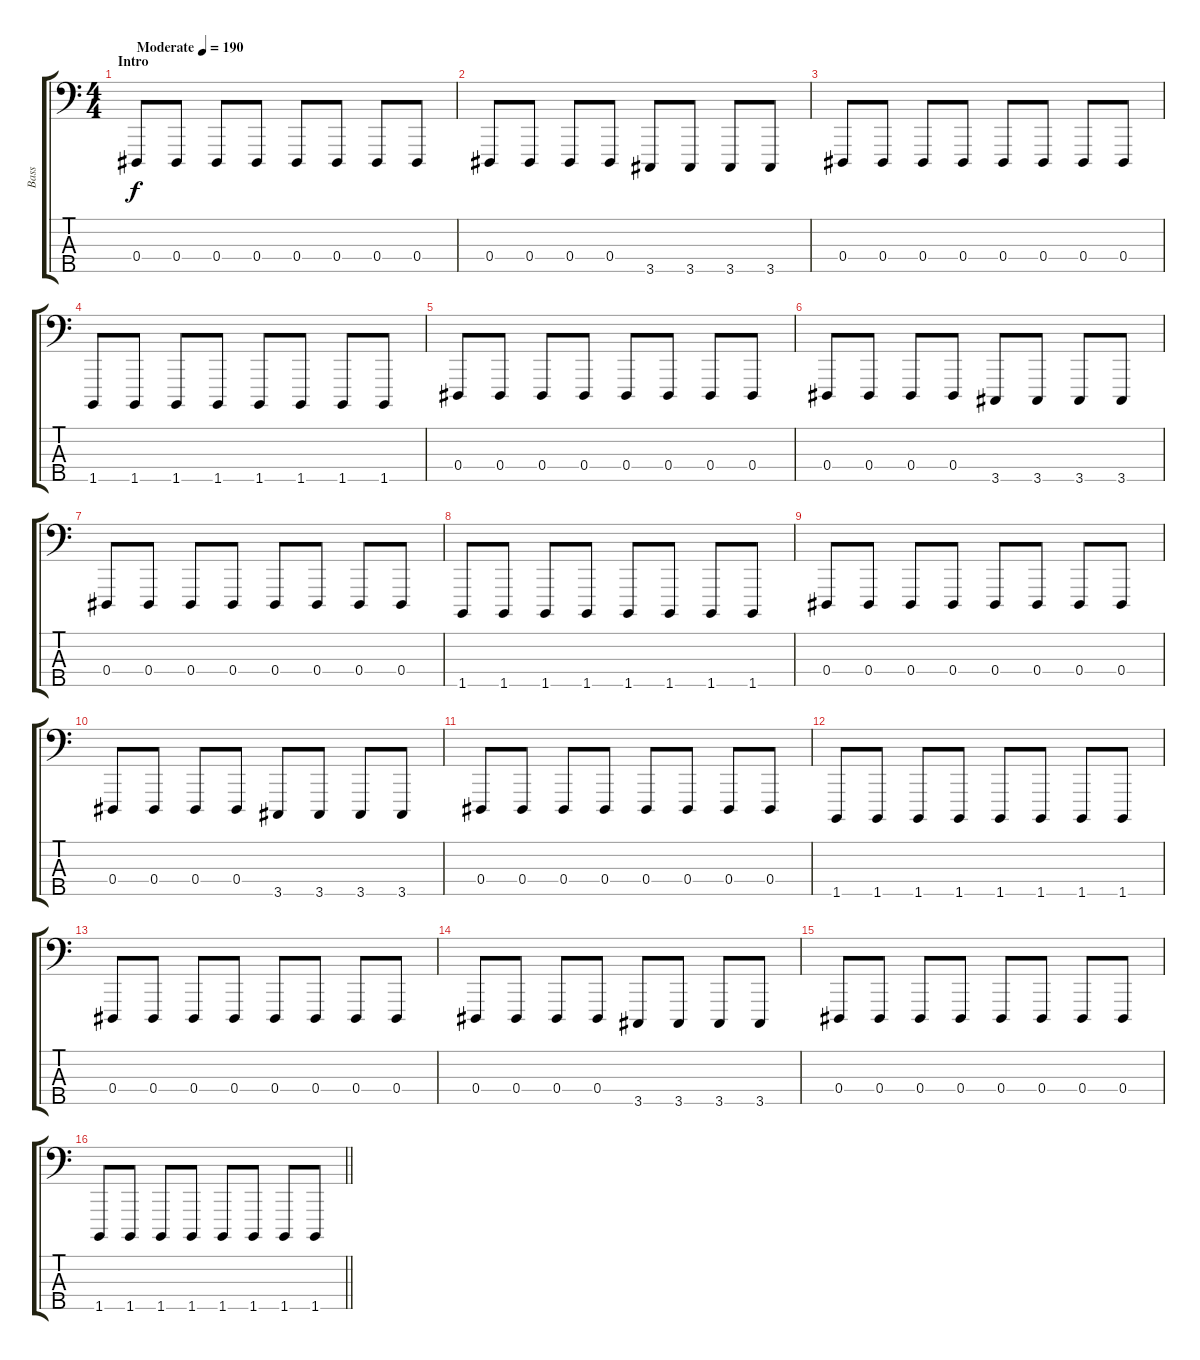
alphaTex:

\track ("Bass" "Bass") {instrument lead8bassandlead}
\staff {score tabs}
\tuning (Gb2 Db2 Ab1 Eb1 Bb0) {hide}
\ts (4 4)
\section ("" "Intro")
\tempo (190 "Moderate")
\clef f4
\ks c
0.4.8{dy f instrument lead8bassandlead} 0.4.8 0.4.8 0.4.8 0.4.8 0.4.8 0.4.8 0.4.8 |
0.4.8 0.4.8 0.4.8 0.4.8 3.5.8 3.5.8 3.5.8 3.5.8 |
0.4.8 0.4.8 0.4.8 0.4.8 0.4.8 0.4.8 0.4.8 0.4.8 |
1.5.8 1.5.8 1.5.8 1.5.8 1.5.8 1.5.8 1.5.8 1.5.8 |
0.4.8 0.4.8 0.4.8 0.4.8 0.4.8 0.4.8 0.4.8 0.4.8 |
0.4.8 0.4.8 0.4.8 0.4.8 3.5.8 3.5.8 3.5.8 3.5.8 |
0.4.8 0.4.8 0.4.8 0.4.8 0.4.8 0.4.8 0.4.8 0.4.8 |
1.5.8 1.5.8 1.5.8 1.5.8 1.5.8 1.5.8 1.5.8 1.5.8 |
0.4.8 0.4.8 0.4.8 0.4.8 0.4.8 0.4.8 0.4.8 0.4.8 |
0.4.8 0.4.8 0.4.8 0.4.8 3.5.8 3.5.8 3.5.8 3.5.8 |
0.4.8 0.4.8 0.4.8 0.4.8 0.4.8 0.4.8 0.4.8 0.4.8 |
1.5.8 1.5.8 1.5.8 1.5.8 1.5.8 1.5.8 1.5.8 1.5.8 |
0.4.8 0.4.8 0.4.8 0.4.8 0.4.8 0.4.8 0.4.8 0.4.8 |
0.4.8 0.4.8 0.4.8 0.4.8 3.5.8 3.5.8 3.5.8 3.5.8 |
0.4.8 0.4.8 0.4.8 0.4.8 0.4.8 0.4.8 0.4.8 0.4.8 |
\barLineRight lightlight
1.5.8 1.5.8 1.5.8 1.5.8 1.5.8 1.5.8 1.5.8 1.5.8
